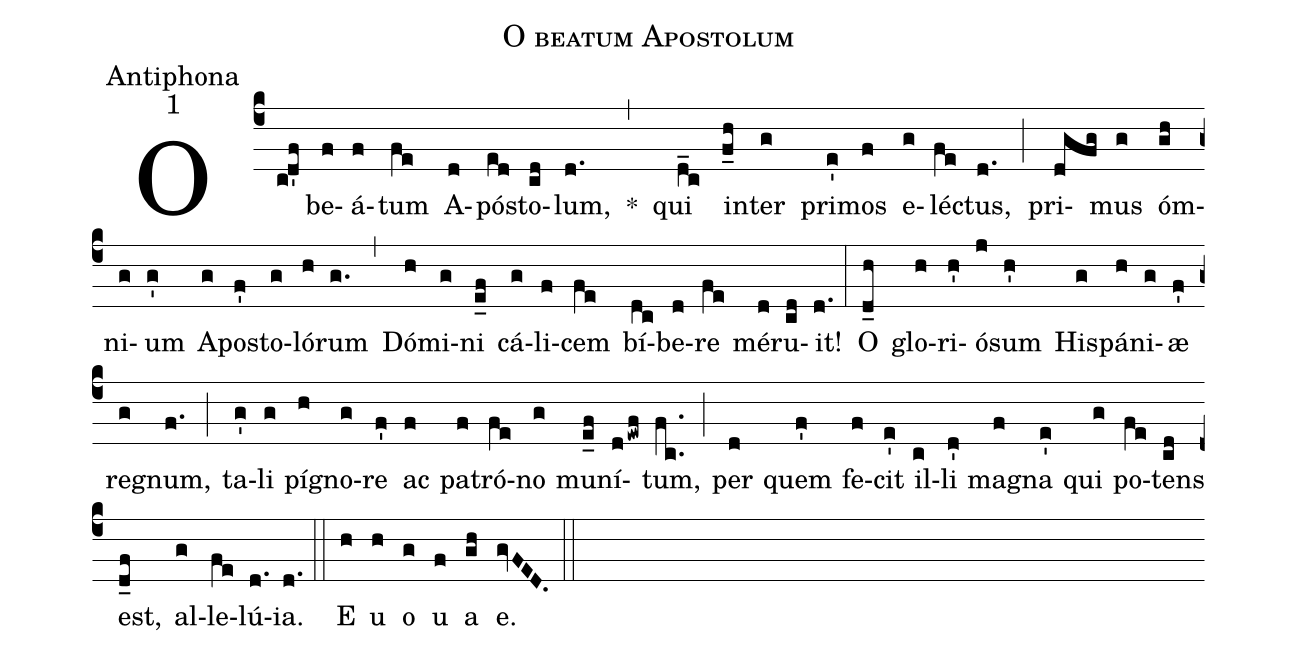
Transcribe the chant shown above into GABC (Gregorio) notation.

name:O beatum Apostolum;
office-part:Antiphona;
mode:1;
%%
(c4) O(cd'f) be(f)á(f)tum(fe) A(d)pó(ed)sto(cd)lum,(d.) *(,) qui(d_c) in(f_h)ter(g) pri(e')mos(f) e(g)lé(fe)ctus,(d.) (;) pri(dgfg)mus(g) óm(gh)ni(g)um(g') A(g)po(f')sto(g)ló(h)rum(g.) (,) Dó(h)mi(g)ni(e_f) cá(g)li(f)cem(fe) bí(dc)be(d)re(fe) mé(d)ru(cd)it!(d.) (:) O(d_h) glo(h)ri(h')ó(j)sum(h') Hi(g)spá(h)ni(g)æ(f') re(g)gnum,(f.) (;) ta(g')li(g) pí(h)gno(g)re(f') ac(f) pa(f)tró(fe)no(g) mu(e_f)ní(dewf)tum,(fc..) (;) per(d) quem(f') fe(f)cit(e') il(c)li(d') ma(f)gna(e') qui(g) po(fe)tens(cd) est,(d_f) al(g)le(fe)lú(d.)ia.(d.) (::) E(h) u(h) o(g) u(f) a(gh) e.(gvFED.) (::)
